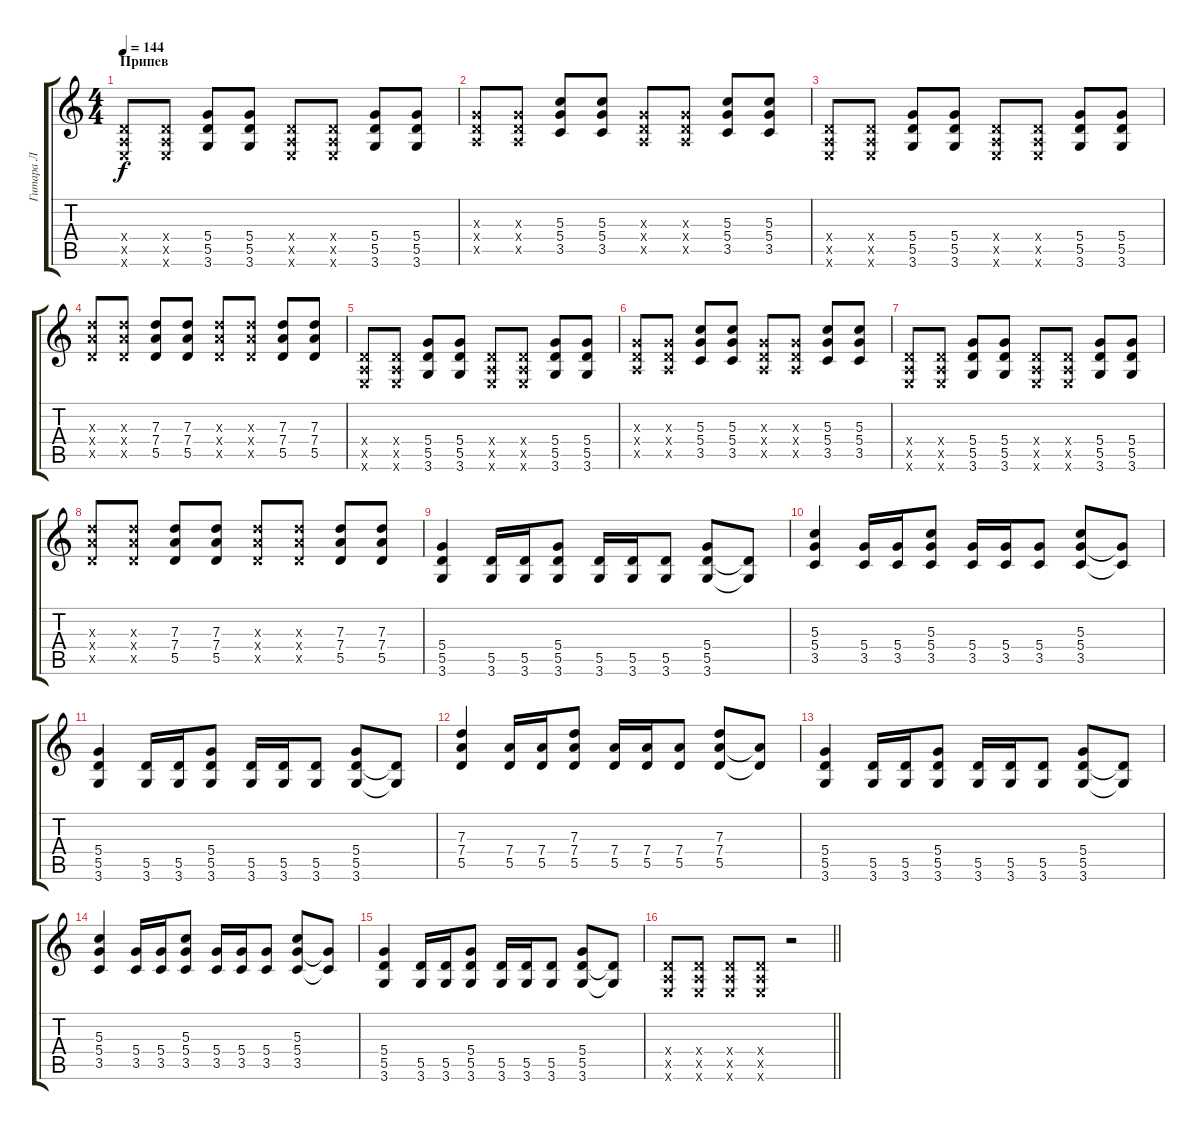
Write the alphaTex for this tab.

\track ("Гитара Л" "Гитара Л") {instrument overdrivenguitar}
\staff {score tabs}
\tuning (E4 B3 G3 D3 A2 E2) {hide}
\ts (4 4)
\section ("" "Припев ")
\tempo 144
\clef g2
\ks c
(0.4{x} 0.5{x} 0.6{x}).8{dy f} (0.4{x} 0.5{x} 0.6{x}).8 (5.4 5.5 3.6).8 (5.4 5.5 3.6).8 (0.4{x} 0.5{x} 0.6{x}).8 (0.4{x} 0.5{x} 0.6{x}).8 (5.4 5.5 3.6).8 (5.4 5.5 3.6).8 |
(0.3{x} 0.4{x} 0.5{x}).8 (0.3{x} 0.4{x} 0.5{x}).8 (5.3 5.4 3.5).8 (5.3 5.4 3.5).8 (0.3{x} 0.4{x} 0.5{x}).8 (0.3{x} 0.4{x} 0.5{x}).8 (5.3 5.4 3.5).8 (5.3 5.4 3.5).8 |
(0.4{x} 0.5{x} 0.6{x}).8 (0.4{x} 0.5{x} 0.6{x}).8 (5.4 5.5 3.6).8 (5.4 5.5 3.6).8 (0.4{x} 0.5{x} 0.6{x}).8 (0.4{x} 0.5{x} 0.6{x}).8 (5.4 5.5 3.6).8 (5.4 5.5 3.6).8 |
(7.3{x} 7.4{x} 5.5{x}).8 (7.3{x} 7.4{x} 5.5{x}).8 (7.3 7.4 5.5).8 (7.3 7.4 5.5).8 (7.3{x} 7.4{x} 5.5{x}).8 (7.3{x} 7.4{x} 5.5{x}).8 (7.3 7.4 5.5).8 (7.3 7.4 5.5).8 |
(0.4{x} 0.5{x} 0.6{x}).8 (0.4{x} 0.5{x} 0.6{x}).8 (5.4 5.5 3.6).8 (5.4 5.5 3.6).8 (0.4{x} 0.5{x} 0.6{x}).8 (0.4{x} 0.5{x} 0.6{x}).8 (5.4 5.5 3.6).8 (5.4 5.5 3.6).8 |
(0.3{x} 0.4{x} 0.5{x}).8 (0.3{x} 0.4{x} 0.5{x}).8 (5.3 5.4 3.5).8 (5.3 5.4 3.5).8 (0.3{x} 0.4{x} 0.5{x}).8 (0.3{x} 0.4{x} 0.5{x}).8 (5.3 5.4 3.5).8 (5.3 5.4 3.5).8 |
(0.4{x} 0.5{x} 0.6{x}).8 (0.4{x} 0.5{x} 0.6{x}).8 (5.4 5.5 3.6).8 (5.4 5.5 3.6).8 (0.4{x} 0.5{x} 0.6{x}).8 (0.4{x} 0.5{x} 0.6{x}).8 (5.4 5.5 3.6).8 (5.4 5.5 3.6).8 |
(7.3{x} 7.4{x} 5.5{x}).8 (7.3{x} 7.4{x} 5.5{x}).8 (7.3 7.4 5.5).8 (7.3 7.4 5.5).8 (7.3{x} 7.4{x} 5.5{x}).8 (7.3{x} 7.4{x} 5.5{x}).8 (7.3 7.4 5.5).8 (7.3 7.4 5.5).8 |
(5.4 5.5 3.6).4 (5.5 3.6).16 (5.5 3.6).16 (5.4 5.5 3.6).8 (5.5 3.6).16 (5.5 3.6).16 (5.5 3.6).8 (5.4 5.5 3.6).8 (5.5{t} 3.6{t}).8 |
(5.3 5.4 3.5).4 (5.4 3.5).16 (5.4 3.5).16 (5.3 5.4 3.5).8 (5.4 3.5).16 (5.4 3.5).16 (5.4 3.5).8 (5.3 5.4 3.5).8 (5.4{t} 3.5{t}).8 |
(5.4 5.5 3.6).4 (5.5 3.6).16 (5.5 3.6).16 (5.4 5.5 3.6).8 (5.5 3.6).16 (5.5 3.6).16 (5.5 3.6).8 (5.4 5.5 3.6).8 (5.5{t} 3.6{t}).8 |
(7.3 7.4 5.5).4 (7.4 5.5).16 (7.4 5.5).16 (7.3 7.4 5.5).8 (7.4 5.5).16 (7.4 5.5).16 (7.4 5.5).8 (7.3 7.4 5.5).8 (7.4{t} 5.5{t}).8 |
(5.4 5.5 3.6).4 (5.5 3.6).16 (5.5 3.6).16 (5.4 5.5 3.6).8 (5.5 3.6).16 (5.5 3.6).16 (5.5 3.6).8 (5.4 5.5 3.6).8 (5.5{t} 3.6{t}).8 |
(5.3 5.4 3.5).4 (5.4 3.5).16 (5.4 3.5).16 (5.3 5.4 3.5).8 (5.4 3.5).16 (5.4 3.5).16 (5.4 3.5).8 (5.3 5.4 3.5).8 (5.4{t} 3.5{t}).8 |
(5.4 5.5 3.6).4 (5.5 3.6).16 (5.5 3.6).16 (5.4 5.5 3.6).8 (5.5 3.6).16 (5.5 3.6).16 (5.5 3.6).8 (5.4 5.5 3.6).8 (5.5{t} 3.6{t}).8 |
\barLineRight lightlight
(0.4{x} 0.5{x} 0.6{x}).8 (0.4{x} 0.5{x} 0.6{x}).8 (0.4{x} 0.5{x} 0.6{x}).8 (0.4{x} 0.5{x} 0.6{x}).8 r.2
